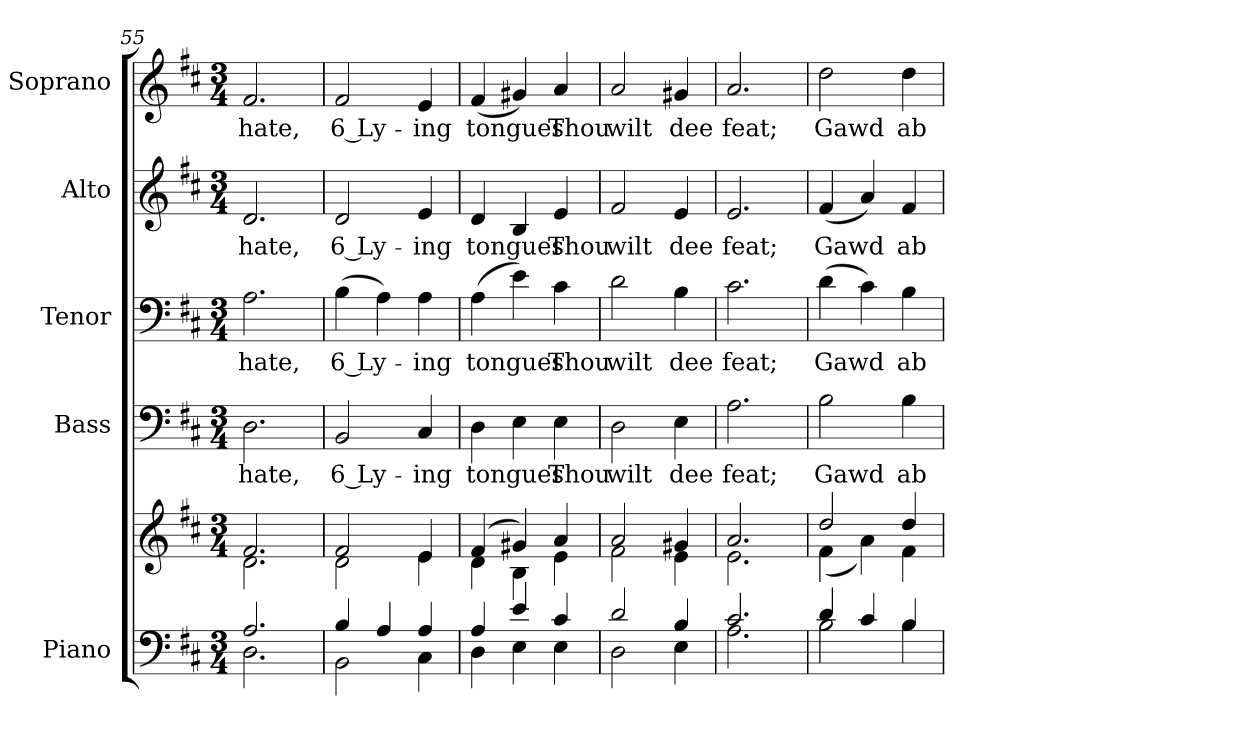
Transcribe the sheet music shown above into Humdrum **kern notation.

**kern	**kern	**kern	**text	**kern	**text	**kern	**text	**kern	**text
*part5	*part5	*part4	*part4	*part3	*part3	*part2	*part2	*part1	*part1
*staff6	*staff5	*staff4	*staff4	*staff3	*staff3	*staff2	*staff2	*staff1	*staff1
*I"Piano	*	*I"Bass	*	*I"Tenor	*	*I"Alto	*	*I"Soprano	*
*I'Pno.	*	*I'B.	*	*	*	*I'A.	*	*I'S.	*
!!LO:PB:g=z
*clefF4	*clefG2	*clefF4	*	*clefF4	*	*clefG2	*	*clefG2	*
*k[f#c#]	*k[f#c#]	*k[f#c#]	*	*k[f#c#]	*	*k[f#c#]	*	*k[f#c#]	*
*D:	*D:	*D:	*	*D:	*	*D:	*	*D:	*
*M3/4	*M3/4	*M3/4	*	*M3/4	*	*M3/4	*	*M3/4	*
=55	=55	=55	=55	=55	=55	=55	=55	=55	=55
*^	*^	*	*	*	*	*	*	*	*
!	!	!	!	!	!LO:LY:b:color=#000000	!	!	!	!	!	!
!	!	!	!	!	!	!	!LO:LY:b:color=#000000	!	!	!	!
!	!	!	!	!	!	!	!	!	!LO:LY:b:color=#000000	!	!
!	!	!	!	!	!	!	!	!	!	!	!LO:LY:b:color=#000000
2.Ai/	2.Di\	2.f#i/	2.di\	2.Di\	hate,	2.Ai\	hate,	2.di/	hate,	2.f#i/	hate,
=56	=56	=56	=56	=56	=56	=56	=56	=56	=56	=56	=56
!	!	!	!	!	!LO:LY:b:color=#000000	!	!	!	!	!	!
!	!	!	!	!	!	!	!LO:LY:b:color=#000000	!	!	!	!
!	!	!	!	!	!	!	!	!	!LO:LY:b:color=#000000	!	!
!	!	!	!	!	!	!	!	!	!	!	!LO:LY:b:color=#000000
4Bi/	2BBi\	2f#i/	2di\	2BBi/	6 Ly-	(4Bi\	6 Ly-	2di/	6 Ly-	2f#i/	6 Ly-
4Ai/	.	.	.	.	.	4Ai\)	.	.	.	.	.
!	!	!	!	!	!LO:LY:b:color=#000000	!	!	!	!	!	!
!	!	!	!	!	!	!	!LO:LY:b:color=#000000	!	!	!	!
!	!	!	!	!	!	!	!	!	!LO:LY:b:color=#000000	!	!
!	!	!	!	!	!	!	!	!	!	!	!LO:LY:b:color=#000000
4Ai/	4C#i\	4ei/	4ei\	4C#i/	-ing	4Ai\	-ing	4ei/	-ing	4ei/	-ing
=57	=57	=57	=57	=57	=57	=57	=57	=57	=57	=57	=57
!	!	!	!	!	!LO:LY:b:color=#000000	!	!	!	!	!	!
!	!	!	!	!	!	!	!LO:LY:b:color=#000000	!	!	!	!
!	!	!	!	!	!	!	!	!	!LO:LY:b:color=#000000	!	!
!	!	!	!	!	!	!	!	!	!	!	!LO:LY:b:color=#000000
4Ai/	4Di\	(4f#i/	4di\	4Di\	tongues	(4Ai\	tongues	4di/	tongues	(4f#i/	tongues
4ei/	4Ei\	4g#Xi/)	4Bi\	4Ei\	.	4ei\)	.	4Bi/	.	4g#Xi/)	.
!	!	!	!	!	!LO:LY:b:color=#000000	!	!	!	!	!	!
!	!	!	!	!	!	!	!LO:LY:b:color=#000000	!	!	!	!
!	!	!	!	!	!	!	!	!	!LO:LY:b:color=#000000	!	!
!	!	!	!	!	!	!	!	!	!	!	!LO:LY:b:color=#000000
4c#i/	4Ei\	4ai/	4ei\	4Ei\	Thou	4c#i\	Thou	4ei/	Thou	4ai/	Thou
=58	=58	=58	=58	=58	=58	=58	=58	=58	=58	=58	=58
!	!	!	!	!	!LO:LY:b:color=#000000	!	!	!	!	!	!
!	!	!	!	!	!	!	!LO:LY:b:color=#000000	!	!	!	!
!	!	!	!	!	!	!	!	!	!LO:LY:b:color=#000000	!	!
!	!	!	!	!	!	!	!	!	!	!	!LO:LY:b:color=#000000
2di/	2Di\	2ai/	2f#i\	2Di\	wilt	2di\	wilt	2f#i/	wilt	2ai/	wilt
!	!	!	!	!	!LO:LY:b:color=#000000	!	!	!	!	!	!
!	!	!	!	!	!	!	!LO:LY:b:color=#000000	!	!	!	!
!	!	!	!	!	!	!	!	!	!LO:LY:b:color=#000000	!	!
!	!	!	!	!	!	!	!	!	!	!	!LO:LY:b:color=#000000
4Bi/	4Ei\	4g#Xi/	4ei\	4Ei\	dee	4Bi\	dee	4ei/	dee	4g#Xi/	dee
!!LO:PB:g=z
=59	=59	=59	=59	=59	=59	=59	=59	=59	=59	=59	=59
!	!	!	!	!	!LO:LY:b:color=#000000	!	!	!	!	!	!
!	!	!	!	!	!	!	!LO:LY:b:color=#000000	!	!	!	!
!	!	!	!	!	!	!	!	!	!LO:LY:b:color=#000000	!	!
!	!	!	!	!	!	!	!	!	!	!	!LO:LY:b:color=#000000
2.c#i/	2.Ai\	2.ai/	2.ei\	2.Ai\	feat;	2.c#i\	feat;	2.ei/	feat;	2.ai/	feat;
=60	=60	=60	=60	=60	=60	=60	=60	=60	=60	=60	=60
!	!	!	!	!	!LO:LY:b:color=#000000	!	!	!	!	!	!
!	!	!	!	!	!	!	!LO:LY:b:color=#000000	!	!	!	!
!	!	!	!	!	!	!	!	!	!LO:LY:b:color=#000000	!	!
!	!	!	!	!	!	!	!	!	!	!	!LO:LY:b:color=#000000
4di/	2Bi\	2ddi/	(4f#i\	2Bi\	Gawd	(4di\	Gawd	(4f#i/	Gawd	2ddi\	Gawd
4c#i/	.	.	4ai\)	.	.	4c#i\)	.	4ai/)	.	.	.
!	!	!	!	!	!LO:LY:b:color=#000000	!	!	!	!	!	!
!	!	!	!	!	!	!	!LO:LY:b:color=#000000	!	!	!	!
!	!	!	!	!	!	!	!	!	!LO:LY:b:color=#000000	!	!
!	!	!	!	!	!	!	!	!	!	!	!LO:LY:b:color=#000000
4Bi/	4Bi\	4ddi/	4f#i\	4Bi\	ab-	4Bi\	ab-	4f#i/	ab-	4ddi\	ab-
*v	*v	*	*	*	*	*	*	*	*	*	*
*	*v	*v	*	*	*	*	*	*	*	*
=	=	=	=	=	=	=	=	=	=
*-	*-	*-	*-	*-	*-	*-	*-	*-	*-
